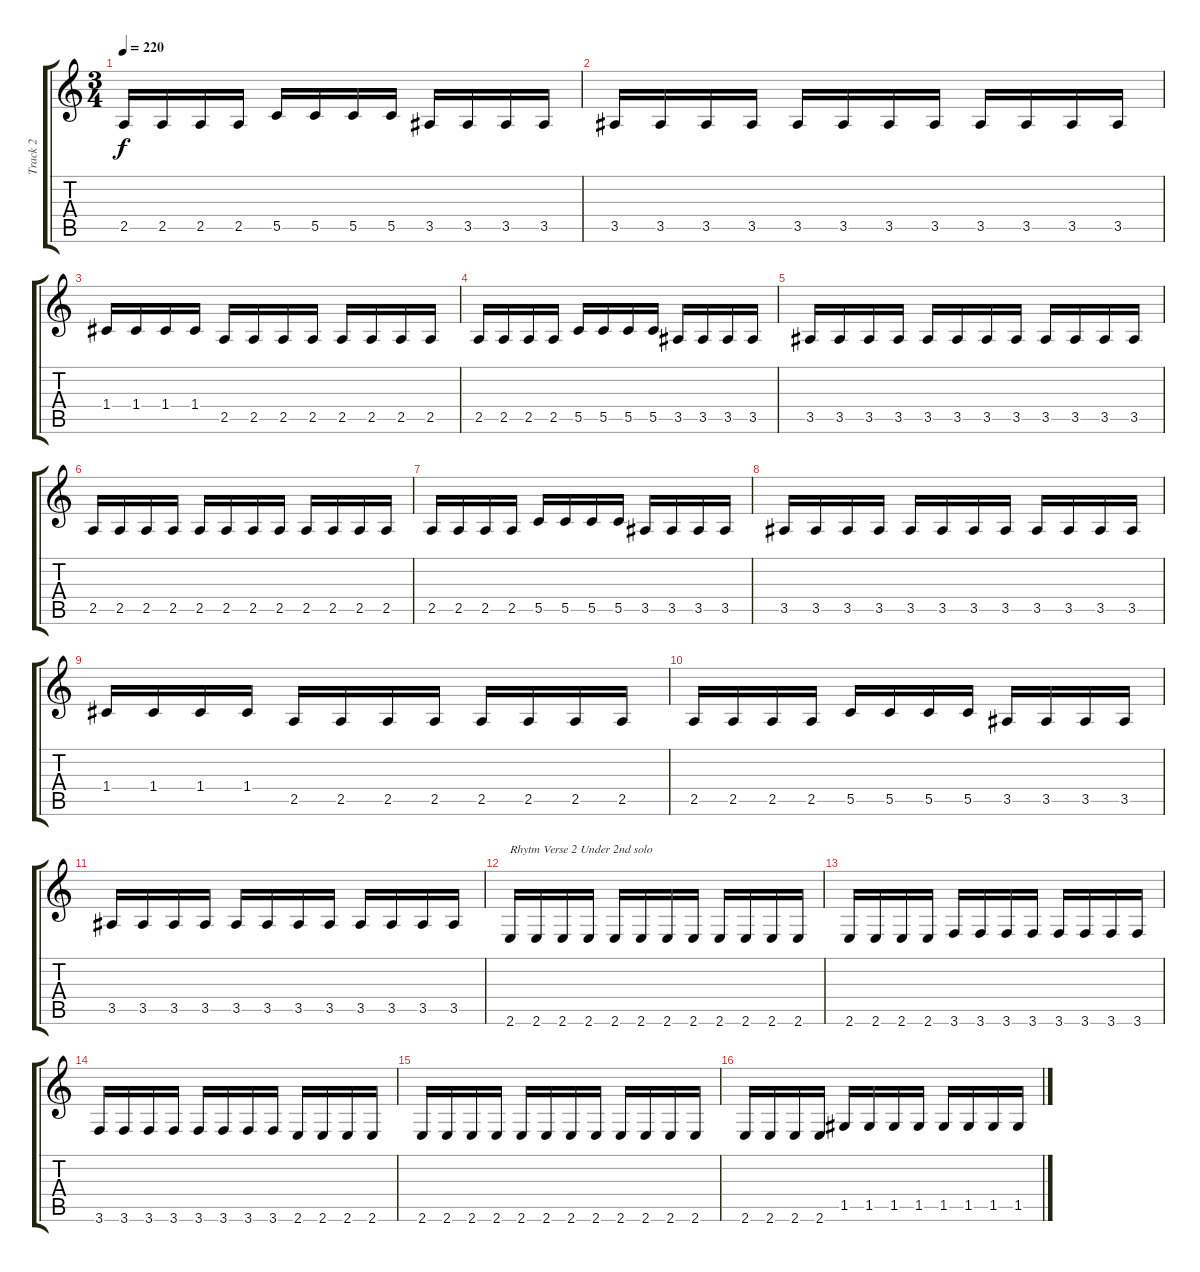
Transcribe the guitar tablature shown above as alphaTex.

\track ("Track 2" "Track 2") {instrument overdrivenguitar}
\staff {score tabs}
\tuning (D4 A3 F3 C3 G2 D2) {hide}
\ts (3 4)
\tempo 220
\clef g2
\ks c
2.5.16{dy f} 2.5.16 2.5.16 2.5.16 5.5.16 5.5.16 5.5.16 5.5.16 3.5.16 3.5.16 3.5.16 3.5.16 |
3.5.16 3.5.16 3.5.16 3.5.16 3.5.16 3.5.16 3.5.16 3.5.16 3.5.16 3.5.16 3.5.16 3.5.16 |
1.4.16 1.4.16 1.4.16 1.4.16 2.5.16 2.5.16 2.5.16 2.5.16 2.5.16 2.5.16 2.5.16 2.5.16 |
2.5.16 2.5.16 2.5.16 2.5.16 5.5.16 5.5.16 5.5.16 5.5.16 3.5.16 3.5.16 3.5.16 3.5.16 |
3.5.16 3.5.16 3.5.16 3.5.16 3.5.16 3.5.16 3.5.16 3.5.16 3.5.16 3.5.16 3.5.16 3.5.16 |
2.5.16 2.5.16 2.5.16 2.5.16 2.5.16 2.5.16 2.5.16 2.5.16 2.5.16 2.5.16 2.5.16 2.5.16 |
2.5.16 2.5.16 2.5.16 2.5.16 5.5.16 5.5.16 5.5.16 5.5.16 3.5.16 3.5.16 3.5.16 3.5.16 |
3.5.16 3.5.16 3.5.16 3.5.16 3.5.16 3.5.16 3.5.16 3.5.16 3.5.16 3.5.16 3.5.16 3.5.16 |
1.4.16 1.4.16 1.4.16 1.4.16 2.5.16 2.5.16 2.5.16 2.5.16 2.5.16 2.5.16 2.5.16 2.5.16 |
2.5.16 2.5.16 2.5.16 2.5.16 5.5.16 5.5.16 5.5.16 5.5.16 3.5.16 3.5.16 3.5.16 3.5.16 |
3.5.16 3.5.16 3.5.16 3.5.16 3.5.16 3.5.16 3.5.16 3.5.16 3.5.16 3.5.16 3.5.16 3.5.16 |
2.6.16{txt "Rhytm Verse 2 Under 2nd solo"} 2.6.16 2.6.16 2.6.16 2.6.16 2.6.16 2.6.16 2.6.16 2.6.16 2.6.16 2.6.16 2.6.16 |
2.6.16 2.6.16 2.6.16 2.6.16 3.6.16 3.6.16 3.6.16 3.6.16 3.6.16 3.6.16 3.6.16 3.6.16 |
3.6.16 3.6.16 3.6.16 3.6.16 3.6.16 3.6.16 3.6.16 3.6.16 2.6.16 2.6.16 2.6.16 2.6.16 |
2.6.16 2.6.16 2.6.16 2.6.16 2.6.16 2.6.16 2.6.16 2.6.16 2.6.16 2.6.16 2.6.16 2.6.16 |
2.6.16 2.6.16 2.6.16 2.6.16 1.5.16 1.5.16 1.5.16 1.5.16 1.5.16 1.5.16 1.5.16 1.5.16
